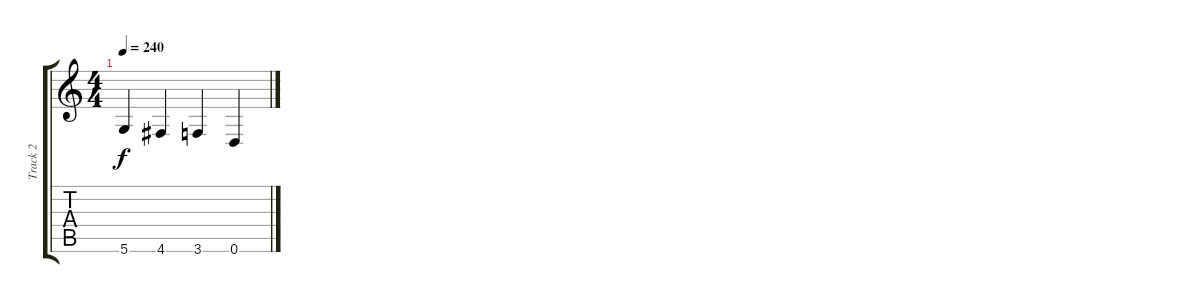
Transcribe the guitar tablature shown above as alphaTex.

\track ("Track 2" "Track 2") {instrument electricbasspick}
\staff {score tabs}
\tuning (E4 B3 G3 D3 A2 D2) {hide}
\ts (4 4)
\tempo 240
\clef g2
\ks c
5.6.4{dy f} 4.6.4 3.6.4 0.6.4
